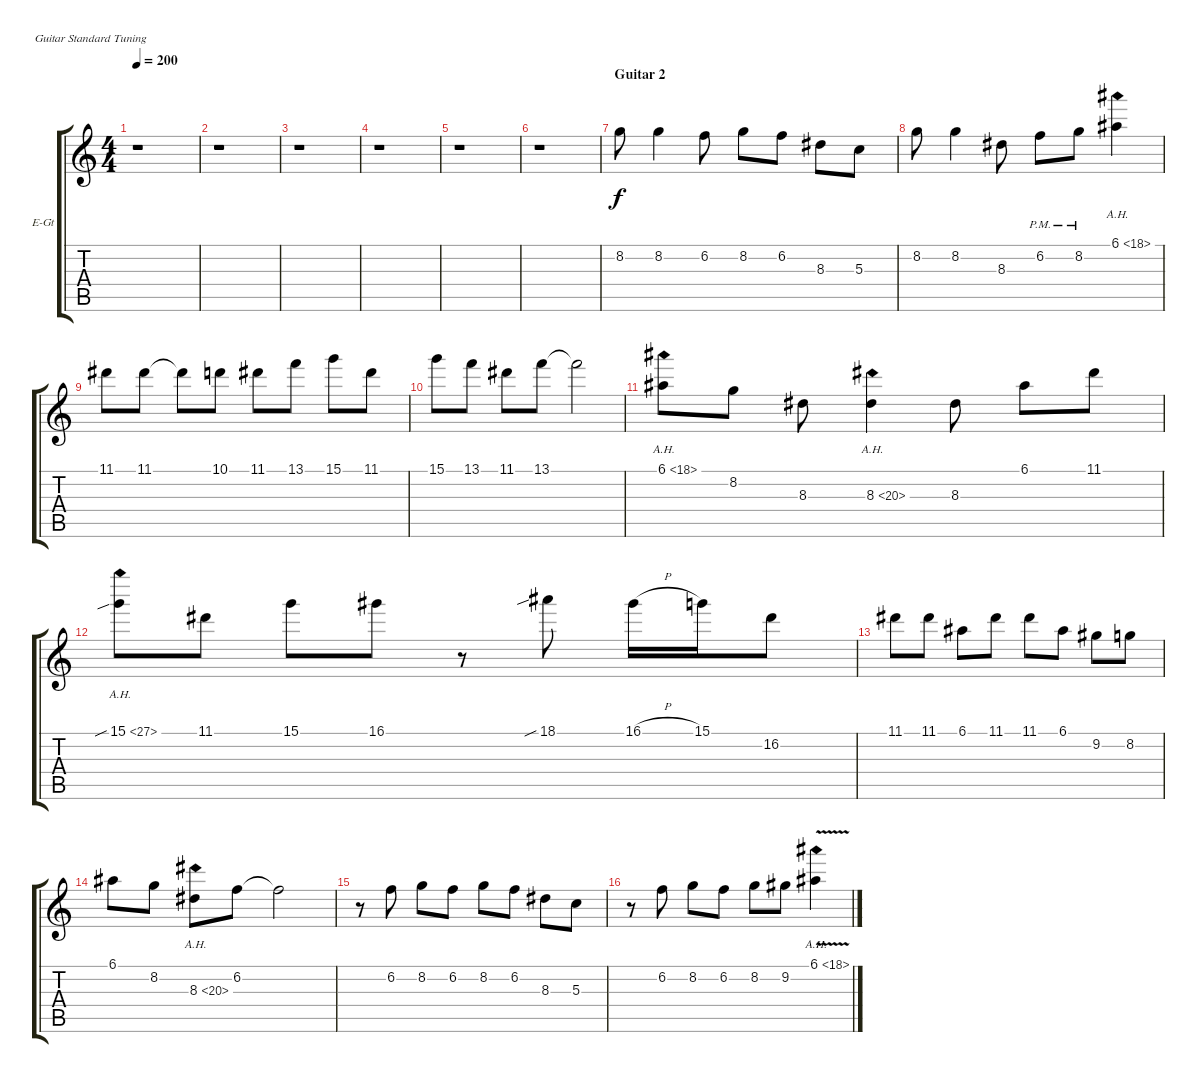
\bracketExtendMode groupsimilarinstruments
\firstSystemTrackNameOrientation horizontal
\otherSystemsTrackNameOrientation horizontal
\track ("Lead 1" "E-Gt") {instrument overdrivenguitar}
\staff {score tabs}
\tuning (E4 B3 G3 D3 A2 E2)
\ts (4 4)
\tempo 200
\clef g2
\ks aminor
r.1{dy mf} |
r.1 |
r.1 |
r.1 |
r.1 |
r.1 |
\section ("" "Guitar 2")
8.2.8{dy f} 8.2.4 6.2.8 8.2.8 6.2.8 8.3.8 5.3.8 |
8.2.8 8.2.4 8.3.8 6.2{pm}.8 8.2{pm}.8 6.1{ah 12}.4 |
11.1.8 11.1.8 11.1{t}.8 10.1.8 11.1.8 13.1.8 15.1.8 11.1.8 |
15.1.8 13.1.8 11.1.8 13.1.8 13.1{t}.2 |
6.1{ah 12}.8 8.2.8 8.3.8 8.3{ah 12}.4 8.3.8 6.1.8 11.1.8 |
15.1{ah 12 sib}.8 11.1.8 15.1.8 16.1.8 r.8 18.1{sib}.8 16.1{h}.16 15.1.16 16.2.8 |
11.1.8 11.1.8 6.1.8 11.1.8 11.1.8 6.1.8 9.2.8 8.2.8 |
6.1.8 8.2.8 8.3{ah 12}.8 6.2.8 6.2{t}.2 |
r.8 6.2.8 8.2.8 6.2.8 8.2.8 6.2.8 8.3.8 5.3.8 |
r.8 6.2.8 8.2.8 6.2.8 8.2.8 9.2.8 6.1{ah 12 v}.4
